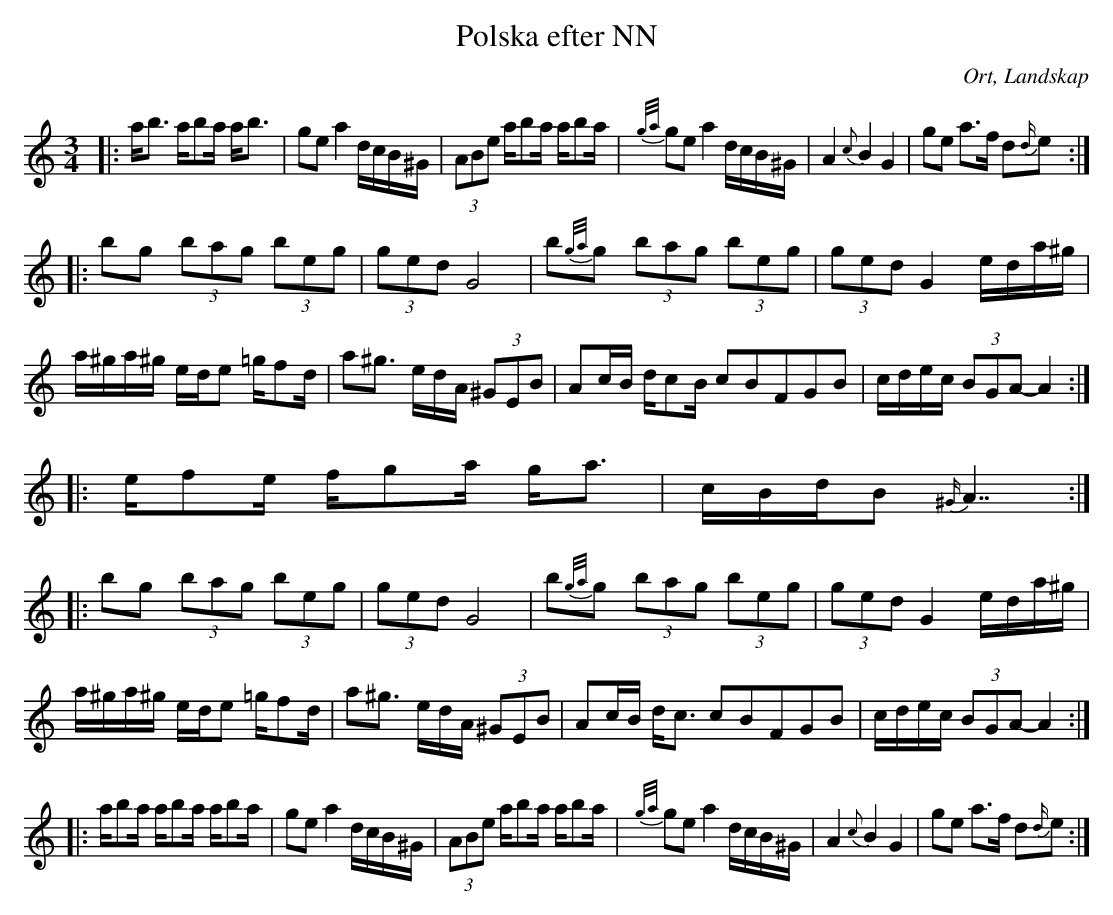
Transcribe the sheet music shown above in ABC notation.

X:1
T:Polska efter NN
O:Ort, Landskap
M:3/4
L:1/8
K:C
|: a<b a/ba/ a<b|ge a2 d/c/B/^G/| (3ABe a/ba/ a/ba/ | {g/a/}ge a2 d/c/B/^G/| A2 {c}B2 G2 | ge a>f d{d/}e:|
|:bg (3bag (3beg| (3ged G4 |b{g/a/}g (3bag (3beg| (3ged G2 e/d/a/^g/| a/^g/a/^g/ e/d/e =g/fd/ |a^g3/2 /e/d/A/ (3^GEB| Ac/B/ d/cB/ c2/5B2/5F2/5G2/5B2/5|  c/d/e/c/ (3BGA-A2 :|
|:e/fe/ f/ga/ g/a3/2 |c/B/d/B {^G/}A7/2:|
|:bg (3bag (3beg| (3ged G4 |b{g/a/}g (3bag (3beg| (3ged G2 e/d/a/^g/| a/^g/a/^g/ e/d/e =g/fd/ |a^g3/2 /e/d/A/ (3^GEB| Ac/B/ d<c c2/5B2/5F2/5G2/5B2/5|  c/d/e/c/ (3BGA-A2 :|
|: a/ba/ a/ba/ a/ba/|ge a2 d/c/B/^G/| (3ABe a/ba/ a/ba/ | {g/a/}ge a2 d/c/B/^G/| A2 {c}B2 G2 | ge a>f d{d/}e:|
